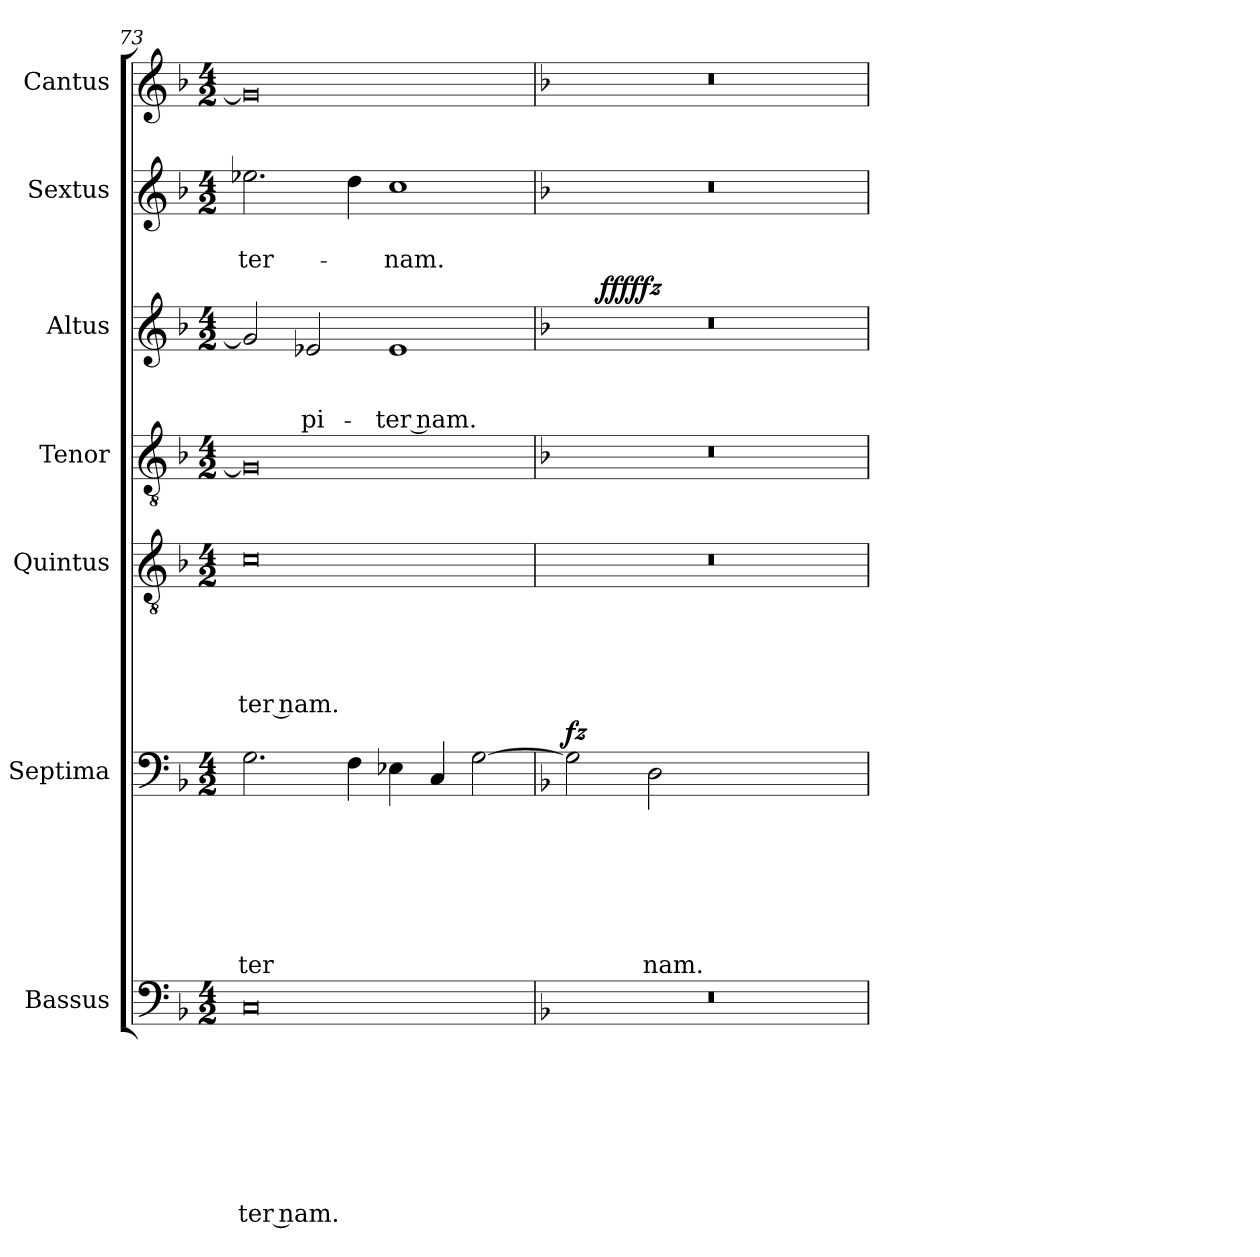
**kern	**text	**text	**text	**text	**text	**text	**text	**text	**kern	**text	**text	**text	**text	**text	**text	**text	**dynam	**kern	**text	**text	**text	**text	**text	**kern	**text	**kern	**text	**text	**text	**dynam	**kern	**text	**text	**kern	**text
*part7	*part7	*part7	*part7	*part7	*part7	*part7	*part7	*part7	*part6	*part6	*part6	*part6	*part6	*part6	*part6	*part6	*part6	*part5	*part5	*part5	*part5	*part5	*part5	*part4	*part4	*part3	*part3	*part3	*part3	*part3	*part2	*part2	*part2	*part1	*part1
*staff7	*staff7	*staff7	*staff7	*staff7	*staff7	*staff7	*staff7	*staff7	*staff6	*staff6	*staff6	*staff6	*staff6	*staff6	*staff6	*staff6	*staff6	*staff5	*staff5	*staff5	*staff5	*staff5	*staff5	*staff4	*staff4	*staff3	*staff3	*staff3	*staff3	*staff3	*staff2	*staff2	*staff2	*staff1	*staff1
*I"Bassus	*	*	*	*	*	*	*	*	*I"Septima	*	*	*	*	*	*	*	*	*I"Quintus	*	*	*	*	*	*I"Tenor	*	*I"Altus	*	*	*	*	*I"Sextus	*	*	*I"Cantus	*
*clefF4	*	*	*	*	*	*	*	*	*clefF4	*	*	*	*	*	*	*	*	*clefGv2	*	*	*	*	*	*clefGv2	*	*clefG2	*	*	*	*	*clefG2	*	*	*clefG2	*
*ITrd-3c-5	*	*	*	*	*	*	*	*	*ITrd-3c-5	*	*	*	*	*	*	*	*	*ITrd-3c-5	*	*	*	*	*	*ITrd-3c-5	*	*ITrd-3c-5	*	*	*	*	*	*	*	*ITrd-3c-5	*
*k[b-e-]	*	*	*	*	*	*	*	*	*k[b-e-]	*	*	*	*	*	*	*	*	*k[b-e-]	*	*	*	*	*	*k[b-e-]	*	*k[b-e-]	*	*	*	*	*k[b-]	*	*	*k[b-e-]	*
*B-:	*	*	*	*	*	*	*	*	*B-:	*	*	*	*	*	*	*	*	*B-:	*	*	*	*	*	*B-:	*	*B-:	*	*	*	*	*F:	*	*	*B-:	*
*M4/2	*	*	*	*	*	*	*	*	*M4/2	*	*	*	*	*	*	*	*	*M4/2	*	*	*	*	*	*M4/2	*	*M4/2	*	*	*	*	*M4/2	*	*	*M4/2	*
=73	=73	=73	=73	=73	=73	=73	=73	=73	=73	=73	=73	=73	=73	=73	=73	=73	=73	=73	=73	=73	=73	=73	=73	=73	=73	=73	=73	=73	=73	=73	=73	=73	=73	=73	=73
!	!	!	!	!	!	!	!	!LO:LY:b	!	!	!	!	!	!	!	!LO:LY:b	!	!	!	!	!	!	!LO:LY:b	!	!	!	!	!	!	!	!	!	!LO:LY:b	!	!
0F	.	.	.	.	.	.	.	ter nam.	2.c\	.	.	.	.	.	.	ter	.	0f	.	.	.	.	ter nam.	0c]	.	2cc/]	.	.	.	.	2.ee-X\	.	-ter-	0cc]	.
!	!	!	!	!	!	!	!	!	!	!	!	!	!	!	!	!	!	!	!	!	!	!	!	!	!	!	!	!	!LO:LY:b	!	!	!	!	!	!
.	.	.	.	.	.	.	.	.	.	.	.	.	.	.	.	.	.	.	.	.	.	.	.	.	.	2a-X/	.	.	-pi-	.	.	.	.	.	.
.	.	.	.	.	.	.	.	.	4B-\	.	.	.	.	.	.	.	.	.	.	.	.	.	.	.	.	.	.	.	.	.	4dd\	.	.	.	.
!	!	!	!	!	!	!	!	!	!	!	!	!	!	!	!	!	!	!	!	!	!	!	!	!	!	!	!	!	!LO:LY:b	!	!	!	!LO:LY:b	!	!
.	.	.	.	.	.	.	.	.	4A-X\	.	.	.	.	.	.	.	.	.	.	.	.	.	.	.	.	1a-	.	.	-ter nam.-	.	1cc	.	-nam.	.	.
.	.	.	.	.	.	.	.	.	4F/	.	.	.	.	.	.	.	.	.	.	.	.	.	.	.	.	.	.	.	.	.	.	.	.	.	.
.	.	.	.	.	.	.	.	.	[>2c\	.	.	.	.	.	.	.	.	.	.	.	.	.	.	.	.	.	.	.	.	.	.	.	.	.	.
=74	=74	=74	=74	=74	=74	=74	=74	=74	=74	=74	=74	=74	=74	=74	=74	=74	=74	=74	=74	=74	=74	=74	=74	=74	=74	=74	=74	=74	=74	=74	=74	=74	=74	=74	=74
*	*	*	*	*	*	*	*	*	*	*	*	*	*	*	*	*	*	*k[b-]	*	*	*	*	*	*	*	*	*	*	*	*	*	*	*	*	*
*	*	*	*	*	*	*	*	*	*	*	*	*	*	*	*	*	*	*F:	*	*	*	*	*	*	*	*	*	*	*	*	*	*	*	*	*
!	!	!	!	!	!	!	!	!	!	!	!	!	!	!	!	!	!LO:DY:b	!	!	!	!	!	!	!	!	!	!	!	!	!	!	!	!	!	!
*	*	*	*	*	*	*	*	*	*	*	*	*	*	*	*	*	*	*	*	*	*	*	*	*	*	*^	*	*	*	*	*	*	*	*	*
0r	.	.	.	.	.	.	.	.	2c\]	.	.	.	.	.	.	.	fz	0r	.	.	.	.	.	0r	.	0r	8.ryy	.	.	.	.	0r	.	.	0r	.
!	!	!	!	!	!	!	!	!	!	!	!	!	!	!	!	!	!	!	!	!	!	!	!	!	!	!	!	!	!	!	!LO:DY:b	!	!	!	!	!
!	!	!	!	!	!	!	!	!	!	!	!	!	!	!	!	!	!	!	!	!	!	!	!	!	!	!	!	!	!	!	!LO:DY:n=1:b	!	!	!	!	!
.	.	.	.	.	.	.	.	.	.	.	.	.	.	.	.	.	.	.	.	.	.	.	.	.	.	.	1ryy	.	.	.	ffff fz	.	.	.	.	.
!	!	!	!	!	!	!	!	!	!	!	!	!	!	!	!	!LO:LY:b	!	!	!	!	!	!	!	!	!	!	!	!	!	!	!	!	!	!	!	!
.	.	.	.	.	.	.	.	.	2G\	.	.	.	.	.	.	nam.	.	.	.	.	.	.	.	.	.	.	.	.	.	.	.	.	.	.	.	.
.	.	.	.	.	.	.	.	.	1ryy	.	.	.	.	.	.	.	.	.	.	.	.	.	.	.	.	.	.	.	.	.	.	.	.	.	.	.
.	.	.	.	.	.	.	.	.	.	.	.	.	.	.	.	.	.	.	.	.	.	.	.	.	.	.	2ryy	.	.	.	.	.	.	.	.	.
.	.	.	.	.	.	.	.	.	.	.	.	.	.	.	.	.	.	.	.	.	.	.	.	.	.	.	4ryy	.	.	.	.	.	.	.	.	.
.	.	.	.	.	.	.	.	.	.	.	.	.	.	.	.	.	.	.	.	.	.	.	.	.	.	.	16ryy	.	.	.	.	.	.	.	.	.
*	*	*	*	*	*	*	*	*	*	*	*	*	*	*	*	*	*	*	*	*	*	*	*	*	*	*v	*v	*	*	*	*	*	*	*	*	*
=	=	=	=	=	=	=	=	=	=	=	=	=	=	=	=	=	=	=	=	=	=	=	=	=	=	=	=	=	=	=	=	=	=	=	=
*-	*-	*-	*-	*-	*-	*-	*-	*-	*-	*-	*-	*-	*-	*-	*-	*-	*-	*-	*-	*-	*-	*-	*-	*-	*-	*-	*-	*-	*-	*-	*-	*-	*-	*-	*-
